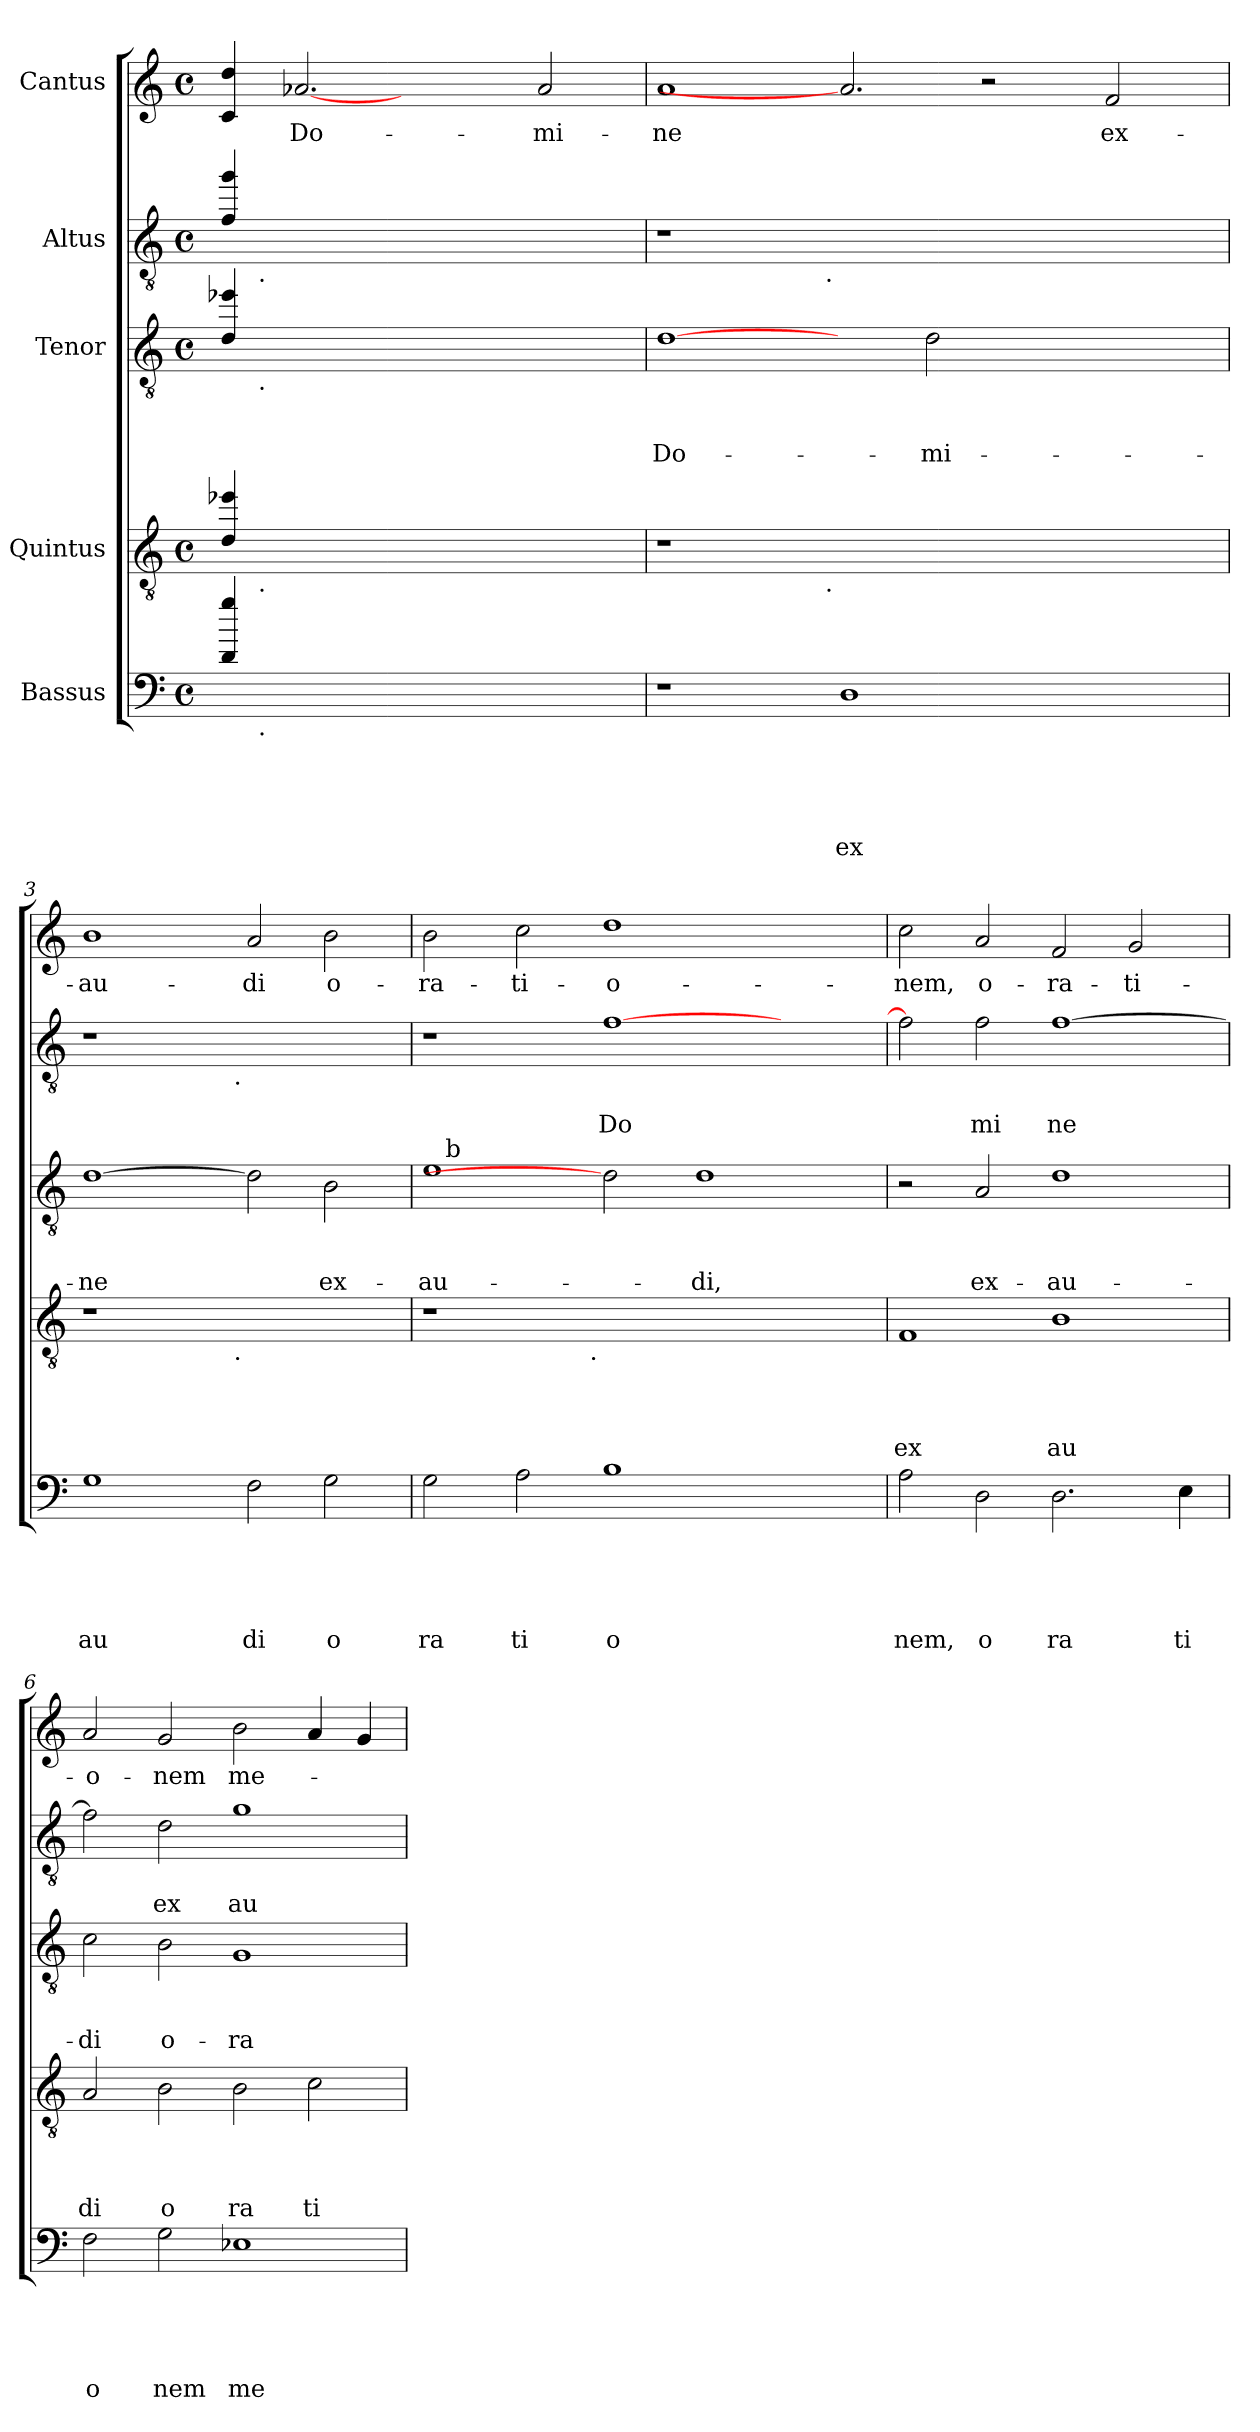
**kern	**text	**text	**text	**text	**text	**kern	**text	**text	**text	**text	**kern	**text	**text	**text	**kern	**text	**text	**kern	**text
*part5	*part5	*part5	*part5	*part5	*part5	*part4	*part4	*part4	*part4	*part4	*part3	*part3	*part3	*part3	*part2	*part2	*part2	*part1	*part1
*staff5	*staff5	*staff5	*staff5	*staff5	*staff5	*staff4	*staff4	*staff4	*staff4	*staff4	*staff3	*staff3	*staff3	*staff3	*staff2	*staff2	*staff2	*staff1	*staff1
*I"Bassus	*	*	*	*	*	*I"Quintus	*	*	*	*	*I"Tenor	*	*	*	*I"Altus	*	*	*I"Cantus	*
*clefF4	*	*	*	*	*	*clefGv2	*	*	*	*	*clefGv2	*	*	*	*clefGv2	*	*	*clefG2	*
*k[]	*	*	*	*	*	*k[]	*	*	*	*	*k[]	*	*	*	*k[]	*	*	*k[]	*
*C:	*	*	*	*	*	*C:	*	*	*	*	*C:	*	*	*	*C:	*	*	*C:	*
*M4/4	*	*	*	*	*	*M4/4	*	*	*	*	*M4/4	*	*	*	*M4/4	*	*	*M4/4	*
*met(c)	*	*	*	*	*	*met(c)	*	*	*	*	*met(c)	*	*	*	*met(c)	*	*	*met(c)	*
=1	=1	=1	=1	=1	=1	=1	=1	=1	=1	=1	=1	=1	=1	=1	=1	=1	=1	=1	=1
!	!	!	!	!	!	!	!	!	!	!	!	!	!	!	!LO:TX:b:t=b	!	!	!	!
!	!	!	!	!	!	!	!	!	!	!	!LO:TX:b:t=b	!	!	!	!	!	!	!	!
!	!	!	!	!	!	!LO:TX:b:t=b	!	!	!	!	!	!	!	!	!	!	!	!	!
!LO:TX:b:t=b	!	!	!	!	!	!	!	!	!	!	!	!	!	!	!	!	!	!	!
*^	*	*	*	*	*	*^	*	*	*	*	*^	*	*	*	*^	*	*	*	*
4d/ 4gg/	8ryy	.	.	.	.	.	4d/ 4ee-X/	8ryy	.	.	.	.	4d/ 4ee-X/	8ryy	.	.	.	4f/ 4gg/	8ryy	.	.	4c/ 4dd/	.
!	!	!	!	!	!	!	!	!	!	!	!	!	!	!	!	!	!	!	!LO:TX:b:t=.	!	!	!	!
!	!	!	!	!	!	!	!	!	!	!	!	!	!	!LO:TX:b:t=.	!	!	!	!	!	!	!	!	!
!	!	!	!	!	!	!	!	!LO:TX:b:t=.	!	!	!	!	!	!	!	!	!	!	!	!	!	!	!
!	!LO:TX:b:t=.	!	!	!	!	!	!	!	!	!	!	!	!	!	!	!	!	!	!	!	!	!	!
.	1ryy	.	.	.	.	.	.	1ryy	.	.	.	.	.	1ryy	.	.	.	.	1ryy	.	.	.	.
!	!	!	!	!	!	!	!	!	!	!	!	!	!	!	!	!	!	!	!	!	!	!	!LO:LY:b
0ryy	.	.	.	.	.	.	0ryy	.	.	.	.	.	0ryy	.	.	.	.	0ryy	.	.	.	[2.a-X	Do-
.	.	.	.	.	.	.	.	.	.	.	.	.	.	.	.	.	.	.	.	.	.	2.ryy	.
.	1ryy	.	.	.	.	.	.	1ryy	.	.	.	.	.	1ryy	.	.	.	.	1ryy	.	.	.	.
!	!	!	!	!	!	!	!	!	!	!	!	!	!	!	!	!	!	!	!	!	!	!	!LO:LY:b
.	.	.	.	.	.	.	.	.	.	.	.	.	.	.	.	.	.	.	.	.	.	2a-/	-mi-
.	8ryy	.	.	.	.	.	.	8ryy	.	.	.	.	.	8ryy	.	.	.	.	8ryy	.	.	.	.
=2	=2	=2	=2	=2	=2	=2	=2	=2	=2	=2	=2	=2	=2	=2	=2	=2	=2	=2	=2	=2	=2	=2	=2
!	!	!	!	!	!	!	!	!	!	!	!	!	!	!	!	!	!LO:LY:b	!	!	!	!	!	!LO:LY:b
*v	*v	*	*	*	*	*	*	*	*	*	*	*	*v	*v	*	*	*	*	*	*	*	*	*
1r	.	.	.	.	.	1r	2ryy	.	.	.	.	[1d	.	.	Do-	1r	2ryy	.	.	1a	-ne
.	.	.	.	.	.	.	4...ryy	.	.	.	.	.	.	.	.	.	4...ryy	.	.	.	.
!	!	!	!	!	!	!	!	!	!	!	!	!	!	!	!	!	!LO:TX:b:t=.	!	!	!	!
!	!	!	!	!	!	!	!LO:TX:b:t=.	!	!	!	!	!	!	!	!	!	!	!	!	!	!
.	.	.	.	.	.	.	1ryy	.	.	.	.	.	.	.	.	.	1ryy	.	.	.	.
!	!	!	!	!	!LO:LY:b	!	!	!	!	!	!	!	!	!	!	!	!	!	!	!	!
1D	.	.	.	.	ex	1..ryy	.	.	.	.	.	2ryy	.	.	.	1..ryy	.	.	.	2.a-]	.
!	!	!	!	!	!	!	!	!	!	!	!	!	!	!	!LO:LY:b	!	!	!	!	!	!
.	.	.	.	.	.	.	.	.	.	.	.	2d\	.	.	-mi-	.	.	.	.	.	.
.	.	.	.	.	.	.	.	.	.	.	.	.	.	.	.	.	.	.	.	2r	.
.	.	.	.	.	.	.	2ryy	.	.	.	.	.	.	.	.	.	2ryy	.	.	.	.
2.ryy	.	.	.	.	.	.	.	.	.	.	.	2.ryy	.	.	.	.	.	.	.	.	.
!	!	!	!	!	!	!	!	!	!	!	!	!	!	!	!	!	!	!	!	!	!LO:LY:b
.	.	.	.	.	.	.	.	.	.	.	.	.	.	.	.	.	.	.	.	2f/	ex-
.	.	.	.	.	.	.	4ryy	.	.	.	.	.	.	.	.	.	4ryy	.	.	.	.
.	.	.	.	.	.	.	32ryy	.	.	.	.	.	.	.	.	.	32ryy	.	.	.	.
=3	=3	=3	=3	=3	=3	=3	=3	=3	=3	=3	=3	=3	=3	=3	=3	=3	=3	=3	=3	=3	=3
!	!	!	!	!	!LO:LY:b	!	!	!	!	!	!	!	!	!	!LO:LY:b	!	!	!	!	!	!LO:LY:b
1G	.	.	.	.	au	1r	2ryy	.	.	.	.	[1d	.	.	-ne	1r	2ryy	.	.	1b	-au-
.	.	.	.	.	.	.	4...ryy	.	.	.	.	.	.	.	.	.	4...ryy	.	.	.	.
!	!	!	!	!	!	!	!	!	!	!	!	!	!	!	!	!	!LO:TX:b:t=.	!	!	!	!
!	!	!	!	!	!	!	!LO:TX:b:t=.	!	!	!	!	!	!	!	!	!	!	!	!	!	!
.	.	.	.	.	.	.	1ryy	.	.	.	.	.	.	.	.	.	1ryy	.	.	.	.
!	!	!	!	!	!LO:LY:b	!	!	!	!	!	!	!	!	!	!	!	!	!	!	!	!LO:LY:b
2F\	.	.	.	.	di	1ryy	.	.	.	.	.	2d]	.	.	.	1ryy	.	.	.	2a/	-di
!	!	!	!	!	!LO:LY:b	!	!	!	!	!	!	!	!	!	!LO:LY:b	!	!	!	!	!	!LO:LY:b
2G\	.	.	.	.	o	.	.	.	.	.	.	2B\	.	.	ex-	.	.	.	.	2b\	o-
.	.	.	.	.	.	.	32ryy	.	.	.	.	.	.	.	.	.	32ryy	.	.	.	.
=4	=4	=4	=4	=4	=4	=4	=4	=4	=4	=4	=4	=4	=4	=4	=4	=4	=4	=4	=4	=4	=4
!	!	!	!	!	!LO:LY:b	!	!	!	!	!	!	!	!	!	!LO:LY:b	!	!	!	!	!	!LO:LY:b
*	*	*	*	*	*	*	*	*	*	*	*	*^	*	*	*	*v	*v	*	*	*	*
2G\	.	.	.	.	ra	1r	2ryy	.	.	.	.	1e	16ryy	.	.	-au-	1r	.	.	2b\	-ra-
!	!	!	!	!	!	!	!	!	!	!	!	!	!LO:TX:a:t=b	!	!	!	!	!	!	!	!
.	.	.	.	.	.	.	.	.	.	.	.	.	1ryy	.	.	.	.	.	.	.	.
!	!	!	!	!	!LO:LY:b	!	!	!	!	!	!	!	!	!	!	!	!	!	!	!	!LO:LY:b
2A\	.	.	.	.	ti	.	4...ryy	.	.	.	.	.	.	.	.	.	.	.	.	2cc\	-ti-
!	!	!	!	!	!	!	!LO:TX:b:t=.	!	!	!	!	!	!	!	!	!	!	!	!	!	!
.	.	.	.	.	.	.	1ryy	.	.	.	.	.	.	.	.	.	.	.	.	.	.
!	!	!	!	!	!LO:LY:b	!	!	!	!	!	!	!	!	!	!	!	!	!	!LO:LY:b	!	!LO:LY:b
1B	.	.	.	.	o	1.ryy	.	.	.	.	.	2d]	.	.	.	.	[>1f	.	Do	1dd	-o-
.	.	.	.	.	.	.	.	.	.	.	.	.	1ryy	.	.	.	.	.	.	.	.
!	!	!	!	!	!	!	!	!	!	!	!	!	!	!	!	!LO:LY:b	!	!	!	!	!
.	.	.	.	.	.	.	.	.	.	.	.	1d	.	.	.	-di,	.	.	.	.	.
.	.	.	.	.	.	.	2ryy	.	.	.	.	.	.	.	.	.	.	.	.	.	.
2ryy	.	.	.	.	.	.	.	.	.	.	.	.	.	.	.	.	2ryy	.	.	2ryy	.
.	.	.	.	.	.	.	.	.	.	.	.	.	4..ryy	.	.	.	.	.	.	.	.
.	.	.	.	.	.	.	32ryy	.	.	.	.	.	.	.	.	.	.	.	.	.	.
=5	=5	=5	=5	=5	=5	=5	=5	=5	=5	=5	=5	=5	=5	=5	=5	=5	=5	=5	=5	=5	=5
!	!	!	!	!	!LO:LY:b	!	!	!	!	!	!LO:LY:b	!	!	!	!	!	!	!	!	!	!LO:LY:b
*	*	*	*	*	*	*v	*v	*	*	*	*	*	*	*	*	*	*	*	*	*	*
*	*	*	*	*	*	*	*	*	*	*	*v	*v	*	*	*	*	*	*	*	*
2A\	.	.	.	.	nem,	1F	.	.	.	ex	2r	.	.	.	2f\]	.	.	2cc\	-nem,
!	!	!	!	!	!LO:LY:b	!	!	!	!	!	!	!	!	!LO:LY:b	!	!	!LO:LY:b	!	!LO:LY:b
2D\	.	.	.	.	o	.	.	.	.	.	2A/	.	.	ex-	2f\	.	mi	2a/	o-
!	!	!	!	!	!LO:LY:b	!	!	!	!	!LO:LY:b	!	!	!	!LO:LY:b	!	!	!LO:LY:b	!	!LO:LY:b
2.D\	.	.	.	.	ra	1B	.	.	.	au	1d	.	.	-au-	[>1f	.	ne	2f/	-ra-
!	!	!	!	!	!	!	!	!	!	!	!	!	!	!	!	!	!	!	!LO:LY:b
.	.	.	.	.	.	.	.	.	.	.	.	.	.	.	.	.	.	2g/	-ti-
!	!	!	!	!	!LO:LY:b	!	!	!	!	!	!	!	!	!	!	!	!	!	!
4E\	.	.	.	.	ti	.	.	.	.	.	.	.	.	.	.	.	.	.	.
=6	=6	=6	=6	=6	=6	=6	=6	=6	=6	=6	=6	=6	=6	=6	=6	=6	=6	=6	=6
!	!	!	!	!	!LO:LY:b	!	!	!	!	!LO:LY:b	!	!	!	!LO:LY:b	!	!	!	!	!LO:LY:b
2F\	.	.	.	.	o	2A/	.	.	.	di	2c\	.	.	-di	2f\]	.	.	2a/	-o-
!	!	!	!	!	!LO:LY:b	!	!	!	!	!LO:LY:b	!	!	!	!LO:LY:b	!	!	!LO:LY:b	!	!LO:LY:b
2G\	.	.	.	.	nem	2B\	.	.	.	o	2B\	.	.	o-	2d\	.	ex	2g/	-nem
!	!	!	!	!	!LO:LY:b	!	!	!	!	!LO:LY:b	!	!	!	!LO:LY:b	!	!	!LO:LY:b	!	!LO:LY:b
1E-X	.	.	.	.	me	2B\	.	.	.	ra	1G	.	.	-ra-	1g	.	au	2b\	me-
!	!	!	!	!	!	!	!	!	!	!LO:LY:b	!	!	!	!	!	!	!	!	!
.	.	.	.	.	.	2c\	.	.	.	ti	.	.	.	.	.	.	.	4a/	.
.	.	.	.	.	.	.	.	.	.	.	.	.	.	.	.	.	.	4g/	.
=	=	=	=	=	=	=	=	=	=	=	=	=	=	=	=	=	=	=	=
*-	*-	*-	*-	*-	*-	*-	*-	*-	*-	*-	*-	*-	*-	*-	*-	*-	*-	*-	*-
